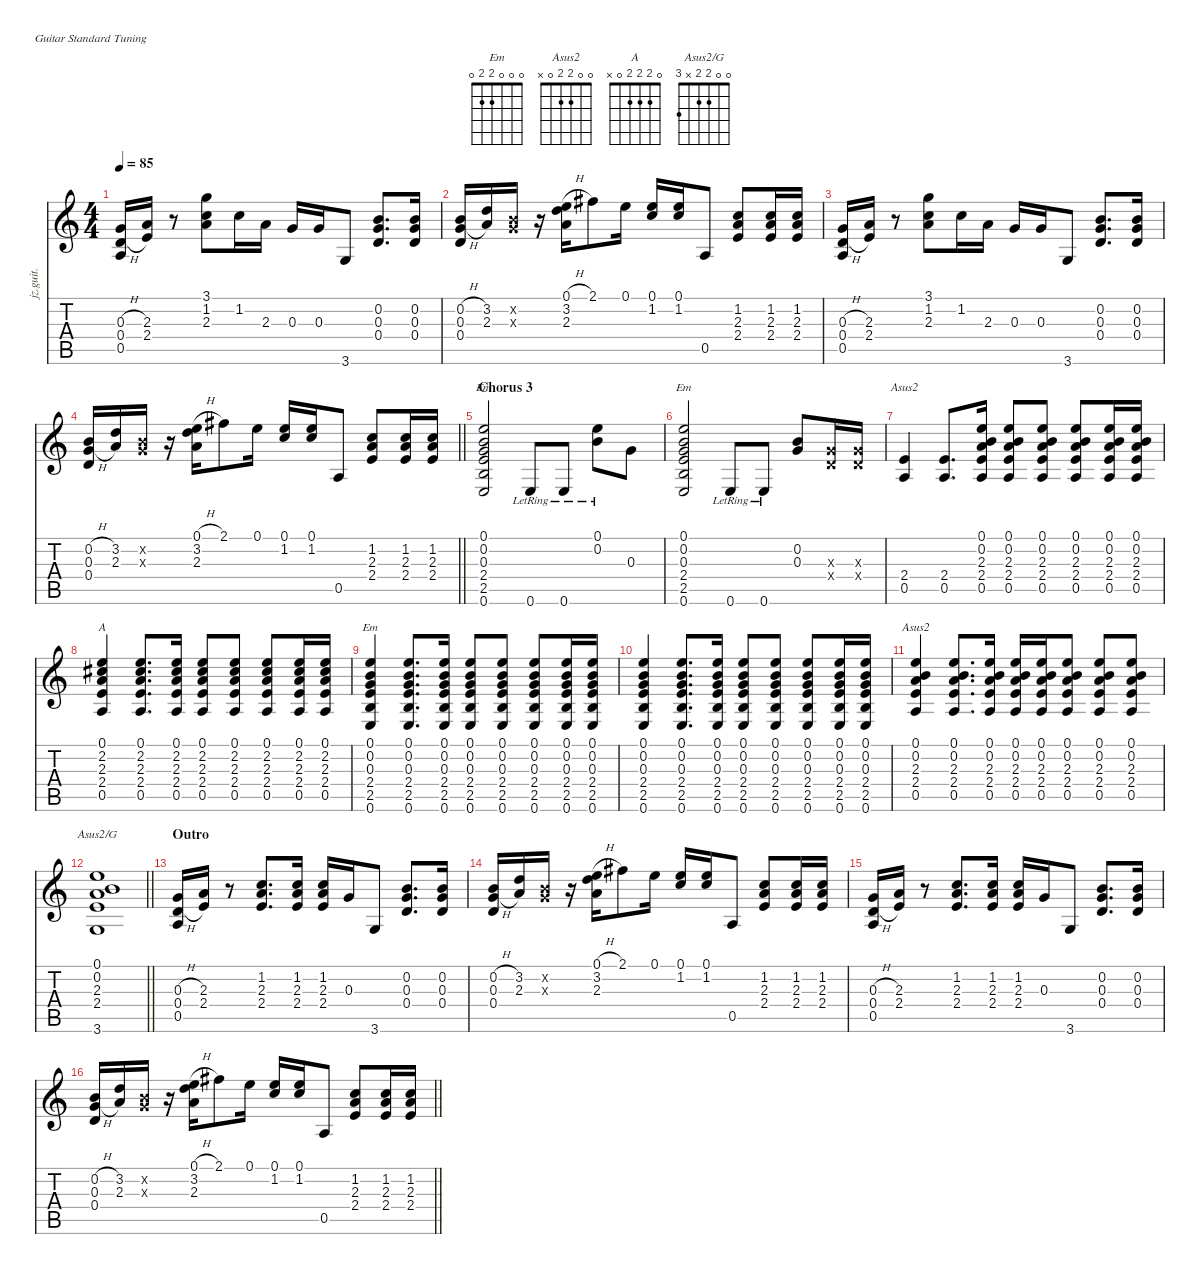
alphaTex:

\defaultSystemsLayout 4
\hideDynamics
\bracketExtendMode nobrackets
\otherSystemsTrackNameOrientation horizontal
\track ("Guitar 1" "jz.guit.") {defaultSystemsLayout 4 instrument electricguitarjazz}
\staff {score tabs}
\tuning (E4 B3 G3 D3 A2 E2)
\chord ("Em" 0 0 0 2 2 0)
\chord ("Asus2" 0 0 2 2 0 x)
\chord ("A" 0 2 2 2 0 x)
\chord ("Asus2/G" 0 0 2 2 x 3)
\ts (4 4)
\tempo 85
\clef g2
\ks c
(0.3{h} 0.4{h} 0.5).16{dy f} (2.3 2.4).16 r.8 (3.1 1.2 2.3).8 1.2.16 2.3.16 0.3.16 0.3.16 3.6.8 (0.2 0.3 0.4).8{d} (0.2 0.3 0.4).16 |
(0.2{h} 0.3{h} 0.4).16 (3.2 2.3).16 (0.2{x} 0.3{x}).16 r.16 (0.1{h} 3.2 2.3).16 2.1{acc #}.8 0.1.16 (0.1 1.2).16 (0.1 1.2).16 0.5.8 (1.2 2.3 2.4).8 (1.2 2.3 2.4).16 (1.2 2.3 2.4).16 |
(0.3{h} 0.4{h} 0.5).16 (2.3 2.4).16 r.8 (3.1 1.2 2.3).8 1.2.16 2.3.16 0.3.16 0.3.16 3.6.8 (0.2 0.3 0.4).8{d} (0.2 0.3 0.4).16 |
\barLineRight lightlight
(0.2{h} 0.3{h} 0.4).16 (3.2 2.3).16 (0.2{x} 0.3{x}).16 r.16 (0.1{h} 3.2 2.3).16 2.1{acc #}.8 0.1.16 (0.1 1.2).16 (0.1 1.2).16 0.5.8 (1.2 2.3 2.4).8 (1.2 2.3 2.4).16 (1.2 2.3 2.4).16 |
\section ("" "Chorus 3")
(0.1 0.2 0.3 2.4 2.5 0.6).2{ch "Em"} 0.6{lr}.8 0.6{lr}.8 (0.1{lr} 0.2{lr}).8 0.3.8 |
(0.1 0.2 0.3 2.4 2.5 0.6).2{ch "Em"} 0.6{lr}.8 0.6{lr}.8 (0.2 0.3).8 (0.3{x} 0.4{x}).16 (0.3{x} 0.4{x}).16 |
(2.4 0.5).4{ch "Asus2"} (2.4 0.5).8{d} (0.1 0.2 2.3 2.4 0.5).16 (0.1 0.2 2.3 2.4 0.5).8 (0.1 0.2 2.3 2.4 0.5).8 (0.1 0.2 2.3 2.4 0.5).8 (0.1 0.2 2.3 2.4 0.5).16 (0.1 0.2 2.3 2.4 0.5).16 |
(0.1 2.2{acc #} 2.3 2.4 0.5).4{ch "A"} (0.1 2.2{acc #} 2.3 2.4 0.5).8{d} (0.1 2.2{acc #} 2.3 2.4 0.5).16 (0.1 2.2{acc #} 2.3 2.4 0.5).8 (0.1 2.2{acc #} 2.3 2.4 0.5).8 (0.1 2.2{acc #} 2.3 2.4 0.5).8 (0.1 2.2{acc #} 2.3 2.4 0.5).16 (0.1 2.2{acc #} 2.3 2.4 0.5).16 |
(0.1 0.2 0.3 2.4 2.5 0.6).4{ch "Em"} (0.1 0.2 0.3 2.4 2.5 0.6).8{d} (0.1 0.2 0.3 2.4 2.5 0.6).16 (0.1 0.2 0.3 2.4 2.5 0.6).8 (0.1 0.2 0.3 2.4 2.5 0.6).8 (0.1 0.2 0.3 2.4 2.5 0.6).8 (0.1 0.2 0.3 2.4 2.5 0.6).16 (0.1 0.2 0.3 2.4 2.5 0.6).16 |
(0.1 0.2 0.3 2.4 2.5 0.6).4 (0.1 0.2 0.3 2.4 2.5 0.6).8{d} (0.1 0.2 0.3 2.4 2.5 0.6).16 (0.1 0.2 0.3 2.4 2.5 0.6).8 (0.1 0.2 0.3 2.4 2.5 0.6).8 (0.1 0.2 0.3 2.4 2.5 0.6).8 (0.1 0.2 0.3 2.4 2.5 0.6).16 (0.1 0.2 0.3 2.4 2.5 0.6).16 |
(0.1 0.2 2.3 2.4 0.5).4{ch "Asus2"} (0.1 0.2 2.3 2.4 0.5).8{d} (0.1 0.2 2.3 2.4 0.5).16 (0.1 0.2 2.3 2.4 0.5).16 (0.1 0.2 2.3 2.4 0.5).16 (0.1 0.2 2.3 2.4 0.5).8 (0.1 0.2 2.3 2.4 0.5).8 (0.1 0.2 2.3 2.4 0.5).8 |
\barLineRight lightlight
(0.1 0.2 2.3 2.4 3.6).1{ch "Asus2/G"} |
\section ("" "Outro")
(0.3{h} 0.4{h} 0.5).16 (2.3 2.4).16 r.8 (1.2 2.3 2.4).8{d} (1.2 2.3 2.4).16 (1.2 2.3 2.4).16 0.3.16 3.6.8 (0.2 0.3 0.4).8{d} (0.2 0.3 0.4).16 |
(0.2{h} 0.3{h} 0.4).16 (3.2 2.3).16 (0.2{x} 0.3{x}).16 r.16 (0.1{h} 3.2 2.3).16 2.1{acc #}.8 0.1.16 (0.1 1.2).16 (0.1 1.2).16 0.5.8 (1.2 2.3 2.4).8 (1.2 2.3 2.4).16 (1.2 2.3 2.4).16 |
(0.3{h} 0.4{h} 0.5).16 (2.3 2.4).16 r.8 (1.2 2.3 2.4).8{d} (1.2 2.3 2.4).16 (1.2 2.3 2.4).16 0.3.16 3.6.8 (0.2 0.3 0.4).8{d} (0.2 0.3 0.4).16 |
\barLineRight lightlight
(0.2{h} 0.3{h} 0.4).16 (3.2 2.3).16 (0.2{x} 0.3{x}).16 r.16 (0.1{h} 3.2 2.3).16 2.1{acc #}.8 0.1.16 (0.1 1.2).16 (0.1 1.2).16 0.5.8 (1.2 2.3 2.4).8 (1.2 2.3 2.4).16 (1.2 2.3 2.4).16
